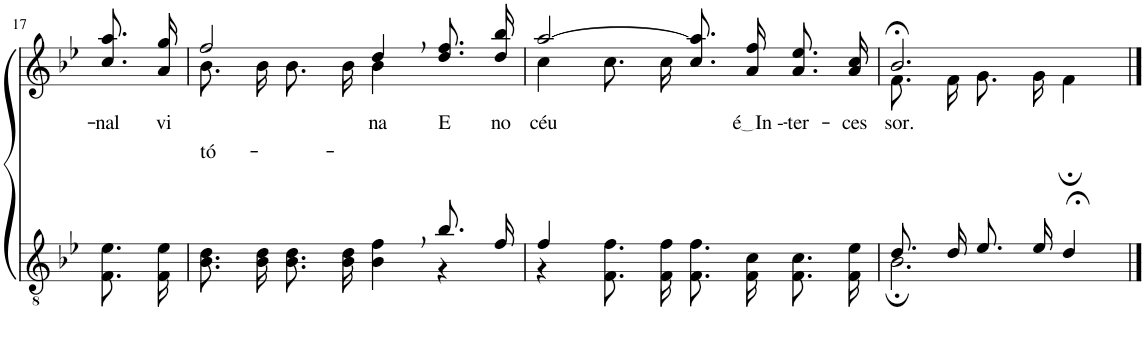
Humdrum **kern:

**kern	**kern	**text
*part2	*part1	*part1
*staff2	*staff1	*staff1
*I"Parte III e IV	*I"Parte I e II	*
!!LO:PB:g=z
*clefGv2	*clefG2	*
*Trd4c7	*Trd4c7	*
*k[b-e-]	*k[b-e-]	*
*M4/4	*M4/4	*
=17	=17	=17
!	!	!LO:LY:b
8.F\ 8.e-\L	8.cc\ 8.aa\L	-nal
!	!	!LO:LY:b
16F\ 16e-\Jk	16a\ 16gg\Jk	vi-
=18	=18	=18
*^	*^	*
!	!	!	!	!LO:LY:b
2.ryy	8.B-\ 8.d\L	2ff/	8.b-\L	-tó-
.	16B-\ 16d\Jk	.	16b-\Jk	.
.	8.B-\ 8.d\L	.	8.b-\L	.
.	16B-\ 16d\Jk	.	16b-\Jk	.
!	!	!	!	!LO:LY:b
.	4B-\ 4f\	4dd,/	4b-\	-na
!	!	!	!	!LO:LY:b
8.b-/L	4r	8.dd\ 8.ff\L	4ryy	E
!	!	!	!	!LO:LY:b
16f/Jk	.	16dd\ 16bb-\Jk	.	no
=19	=19	=19	=19	=19
!	!	!	!	!LO:LY:b
4f/	4r	[2aa/	4cc\	céu
2.ryy	8.F\ 8.f\L	.	8.cc\L	.
.	16F\ 16f\Jk	.	16cc\Jk	.
.	8.F/ 8.f/L	8.cc\ 8.aa]\L	2ryy	.
!	!	!	!	!LO:LY:b
.	16F/ 16c/Jk	16a\ 16ff\Jk	.	é In -
!	!	!	!	!LO:LY:b
.	8.F\ 8.c\L	8.a\ 8.ee-\L	.	-ter-
!	!	!	!	!LO:LY:b
.	16F\ 16e-\Jk	16a\ 16cc\Jk	.	-ces-
=20	=20	=20	=20	=20
!	!	!	!	!LO:LY:b
8.d/L	2.B-;\	2.b-;</	8.f\L	-sor.
16d/Jk	.	.	16f\Jk	.
8.e-/L	.	.	8.g\L	.
16e-/Jk	.	.	16g\Jk	.
4d;</	.	.	4f;\	.
*v	*v	*	*	*
*	*v	*v	*
==	==	==
*-	*-	*-
